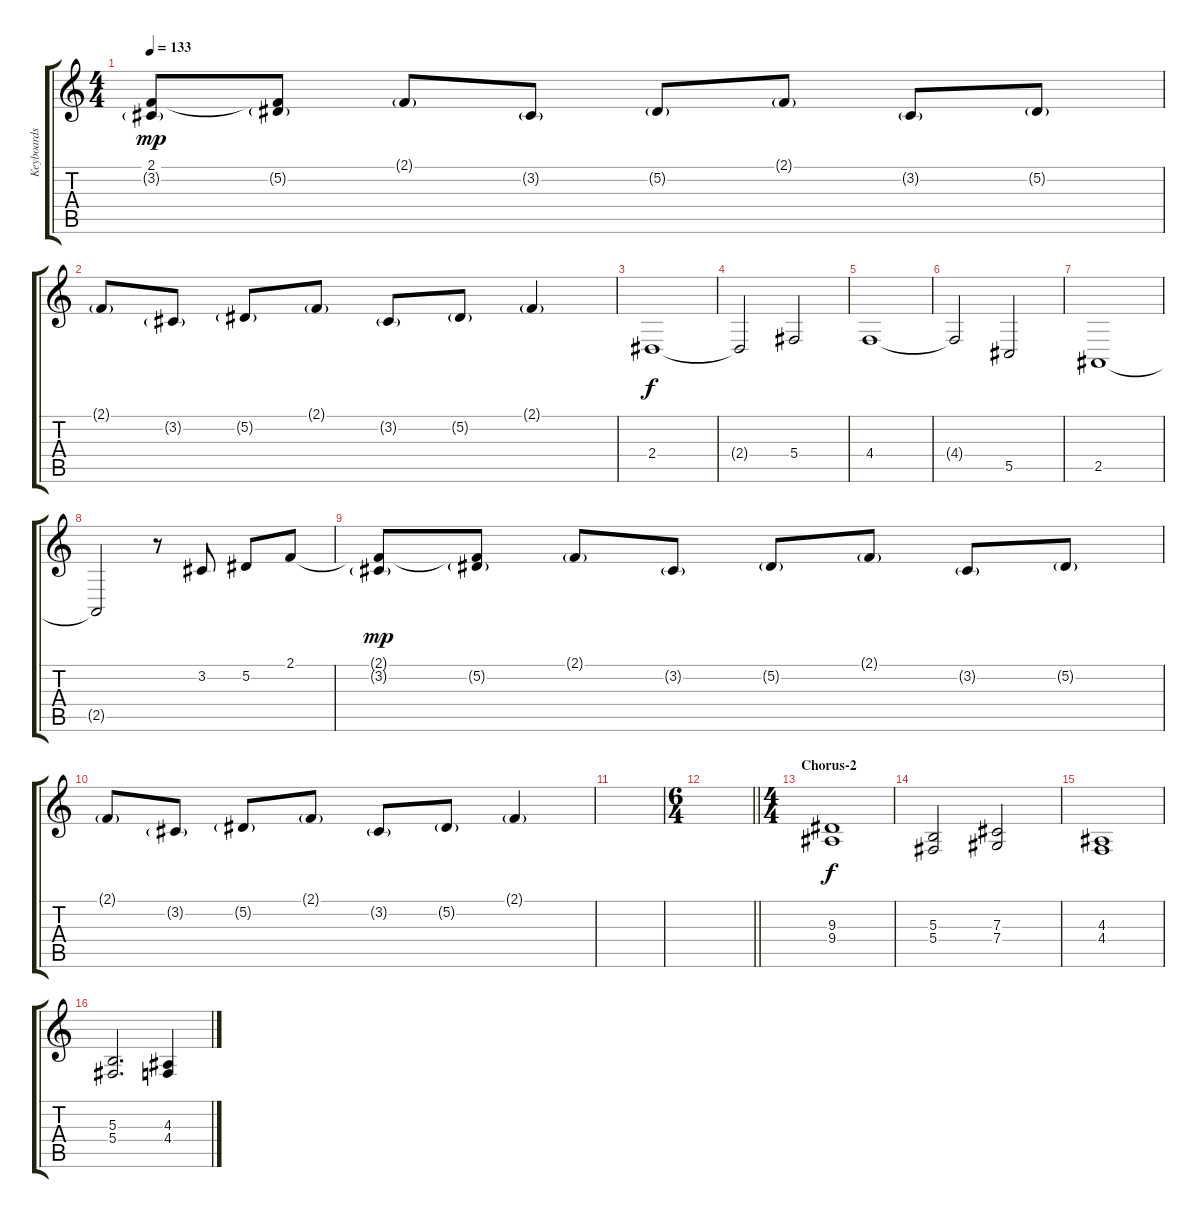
\track ("Keyboards" "Keyboards") {instrument acousticgrandpiano}
\staff {score tabs}
\tuning (Eb4 Bb3 Gb3 Db3 Ab2 Eb2) {hide}
\ts (4 4)
\tempo 133
\clef g2
\ks c
(2.1{t} 3.2{g}).8{dy mp volume 0} (2.1{t} 5.2{g}).8 2.1{g}.8 3.2{g}.8 5.2{g}.8 2.1{g}.8 3.2{g}.8 5.2{g}.8 |
2.1{g}.8 3.2{g}.8 5.2{g}.8 2.1{g}.8 3.2{g}.8 5.2{g}.8 2.1{g}.4 |
2.4.1{dy f volume 16 instrument acousticgrandpiano} |
2.4{t}.2 5.4.2 |
4.4.1 |
4.4{t}.2 5.5.2 |
2.5.1 |
2.5{t}.2 r.8 3.2.8 5.2.8 2.1.8 |
(2.1{t} 3.2{g}).8{dy mp volume 0} (2.1{t} 5.2{g}).8 2.1{g}.8 3.2{g}.8 5.2{g}.8 2.1{g}.8 3.2{g}.8 5.2{g}.8 |
2.1{g}.8 3.2{g}.8 5.2{g}.8 2.1{g}.8 3.2{g}.8 5.2{g}.8 2.1{g}.4 |
|
\ts (6 4)
\barLineRight lightlight
|
\ts (4 4)
\section ("" "Chorus-2")
(9.3 9.4).1{dy f volume 14 instrument stringensemble1} |
(5.3 5.4).2{volume 14 instrument stringensemble1} (7.3 7.4).2 |
(4.3 4.4).1{volume 14 instrument stringensemble1} |
(5.3 5.4).2{d volume 14 instrument stringensemble1} (4.3 4.4).4
